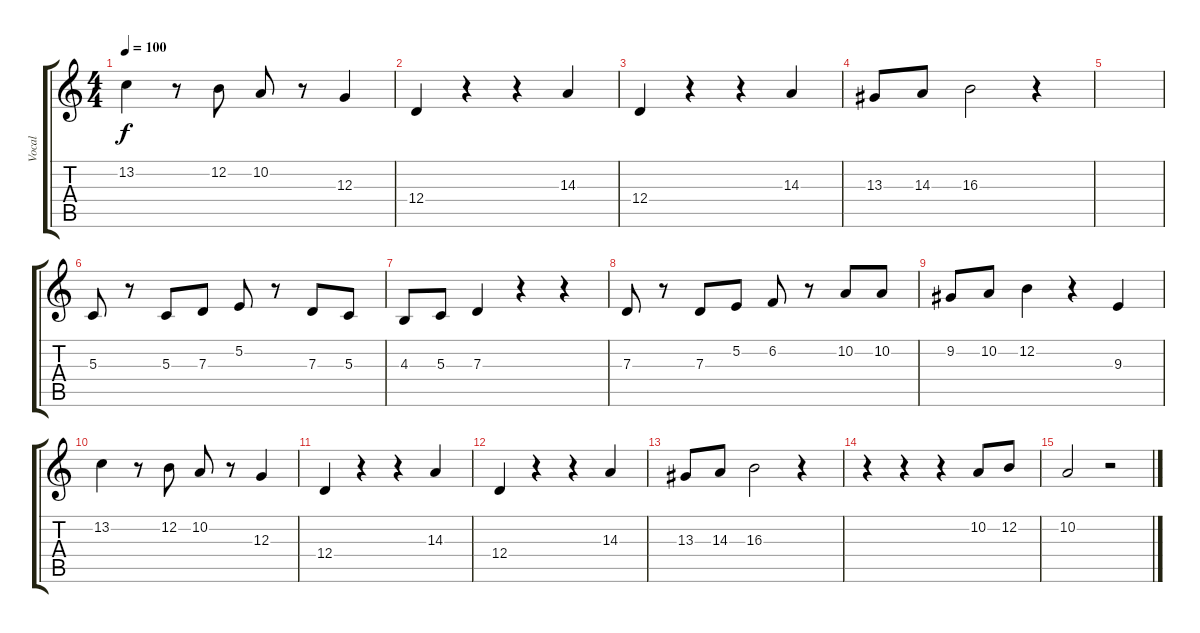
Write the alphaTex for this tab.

\track ("Vocal" "Vocal") {instrument stringensemble1}
\staff {score tabs}
\tuning (E4 B3 G3 D3 A2 E2) {hide}
\ts (4 4)
\tempo 100
\clef g2
\ks c
13.2.4{dy f} r.8 12.2.8 10.2.8 r.8 12.3.4 |
12.4.4 r.4 r.4 14.3.4 |
12.4.4 r.4 r.4 14.3.4 |
13.3.8 14.3.8 16.3.2 r.4 |
|
5.3.8 r.8 5.3.8 7.3.8 5.2.8 r.8 7.3.8 5.3.8 |
4.3.8 5.3.8 7.3.4 r.4 r.4 |
7.3.8 r.8 7.3.8 5.2.8 6.2.8 r.8 10.2.8 10.2.8 |
9.2.8 10.2.8 12.2.4 r.4 9.3.4 |
13.2.4 r.8 12.2.8 10.2.8 r.8 12.3.4 |
12.4.4 r.4 r.4 14.3.4 |
12.4.4 r.4 r.4 14.3.4 |
13.3.8 14.3.8 16.3.2 r.4 |
r.4 r.4 r.4 10.2.8 12.2.8 |
10.2.2 r.2
